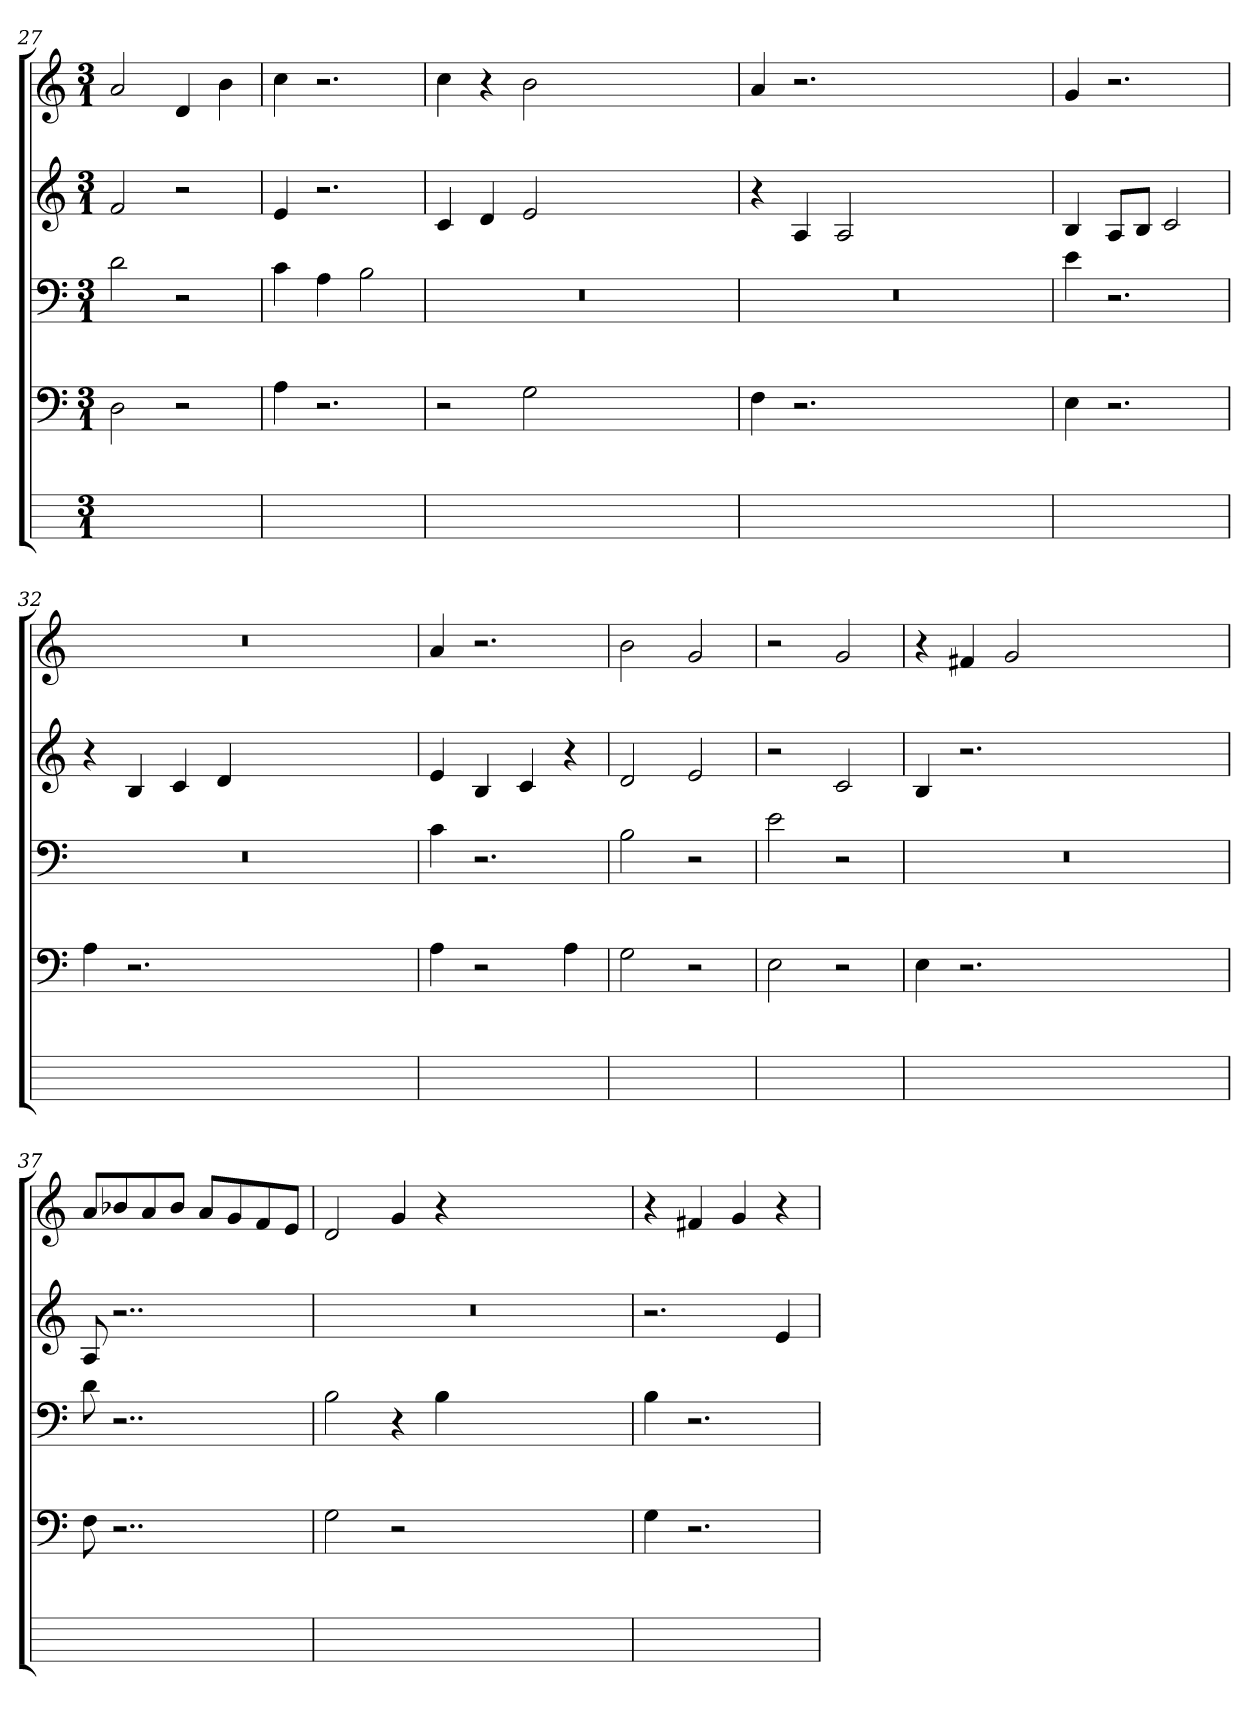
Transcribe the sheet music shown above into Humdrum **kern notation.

**kern	**kern	**kern	**kern	**kern
*part5	*part4	*part3	*part2	*part1
*staff5	*staff4	*staff3	*staff2	*staff1
*	*clefF4	*clefF4	*clefG2	*clefG2
*	*k[]	*k[]	*k[]	*k[]
*	*C:	*C:	*C:	*C:
*M3/1	*M3/1	*M3/1	*M3/1	*M3/1
=27	=27	=27	=27	=27
1ryy	2Di	2di	2f	2a
.	2r	2r	2r	4dj
.	.	.	.	4b
=28	=28	=28	=28	=28
1ryy	4A	4c	4e	4cc
.	2.r	4Aj	2.r	2.r
.	.	2BZ	.	.
=29	=29	=29	=29	=29
0.ryy	2r	0.r	4c	4cci
.	.	.	4d	4r
.	2G	.	2e	2b
.	0ryy	.	0ryy	0ryy
=30	=30	=30	=30	=30
0.ryy	4F	0.r	4r	4a
.	2.r	.	4Aj	2.r
.	.	.	2A	.
.	0ryy	.	0ryy	0ryy
=31	=31	=31	=31	=31
1ryy	4E	4e	4B	4g
.	2.r	2.r	8AjL	2.r
.	.	.	8BjJ	.
.	.	.	2c	.
=32	=32	=32	=32	=32
0.ryy	4A	0.r	4r	0.r
.	2.r	.	4Bj	.
.	.	.	4ci	.
.	.	.	4dj	.
.	0ryy	.	0ryy	.
=33	=33	=33	=33	=33
1ryy	4Ai	4c	4e	4a
.	2r	2.r	4Bj	2.r
.	.	.	4c	.
.	4Aj	.	4r	.
=34	=34	=34	=34	=34
1ryy	2G	2B	2d	2b
.	2r	2r	2e	2g
=35	=35	=35	=35	=35
1ryy	2E	2e	2r	2r
.	2r	2r	2c	2g
=36	=36	=36	=36	=36
0.ryy	4Ei	0.r	4B	4r
.	2.r	.	2.r	4f#XV
.	.	.	.	2g
.	0ryy	.	0ryy	0ryy
=37	=37	=37	=37	=37
1ryy	8F	8d	8A	8aL
.	2..r	2..r	2..r	8b-Xj
.	.	.	.	8ai
.	.	.	.	8b-jJ
.	.	.	.	8aZL
.	.	.	.	8gj
.	.	.	.	8fi
.	.	.	.	8ejJ
=38	=38	=38	=38	=38
0.ryy	2G	2B	0.r	2d
.	2r	4r	.	4g
.	.	4Bj	.	4r
.	0ryy	0ryy	.	0ryy
=39	=39	=39	=39	=39
1ryy	4Gi	4Bi	2.r	4r
.	2.r	2.r	.	4f#XV
.	.	.	.	4g
.	.	.	4ej	4r
=	=	=	=	=
*-	*-	*-	*-	*-
